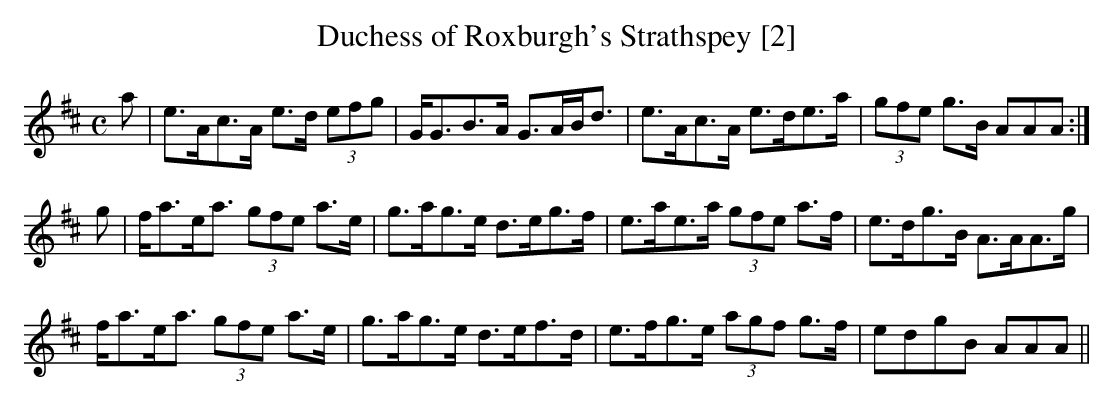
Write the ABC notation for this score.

X:1
T:Duchess of Roxburgh's Strathspey [2]
M:C
L:1/8
K:Amix
a|e>Ac>A e>d (3efg|G<GB>A G>AB<d|e>Ac>A e>de>a|(3gfe g>B AAA:|
g|f<ae<a (3gfe a>e|g>ag>e d>eg>f|e>ae>a (3gfe a>f|e>dg>B A>AA>g|
f<ae<a (3gfe a>e|g>ag>e d>ef>d|e>fg>e (3agf g>f|edgB AAA||
